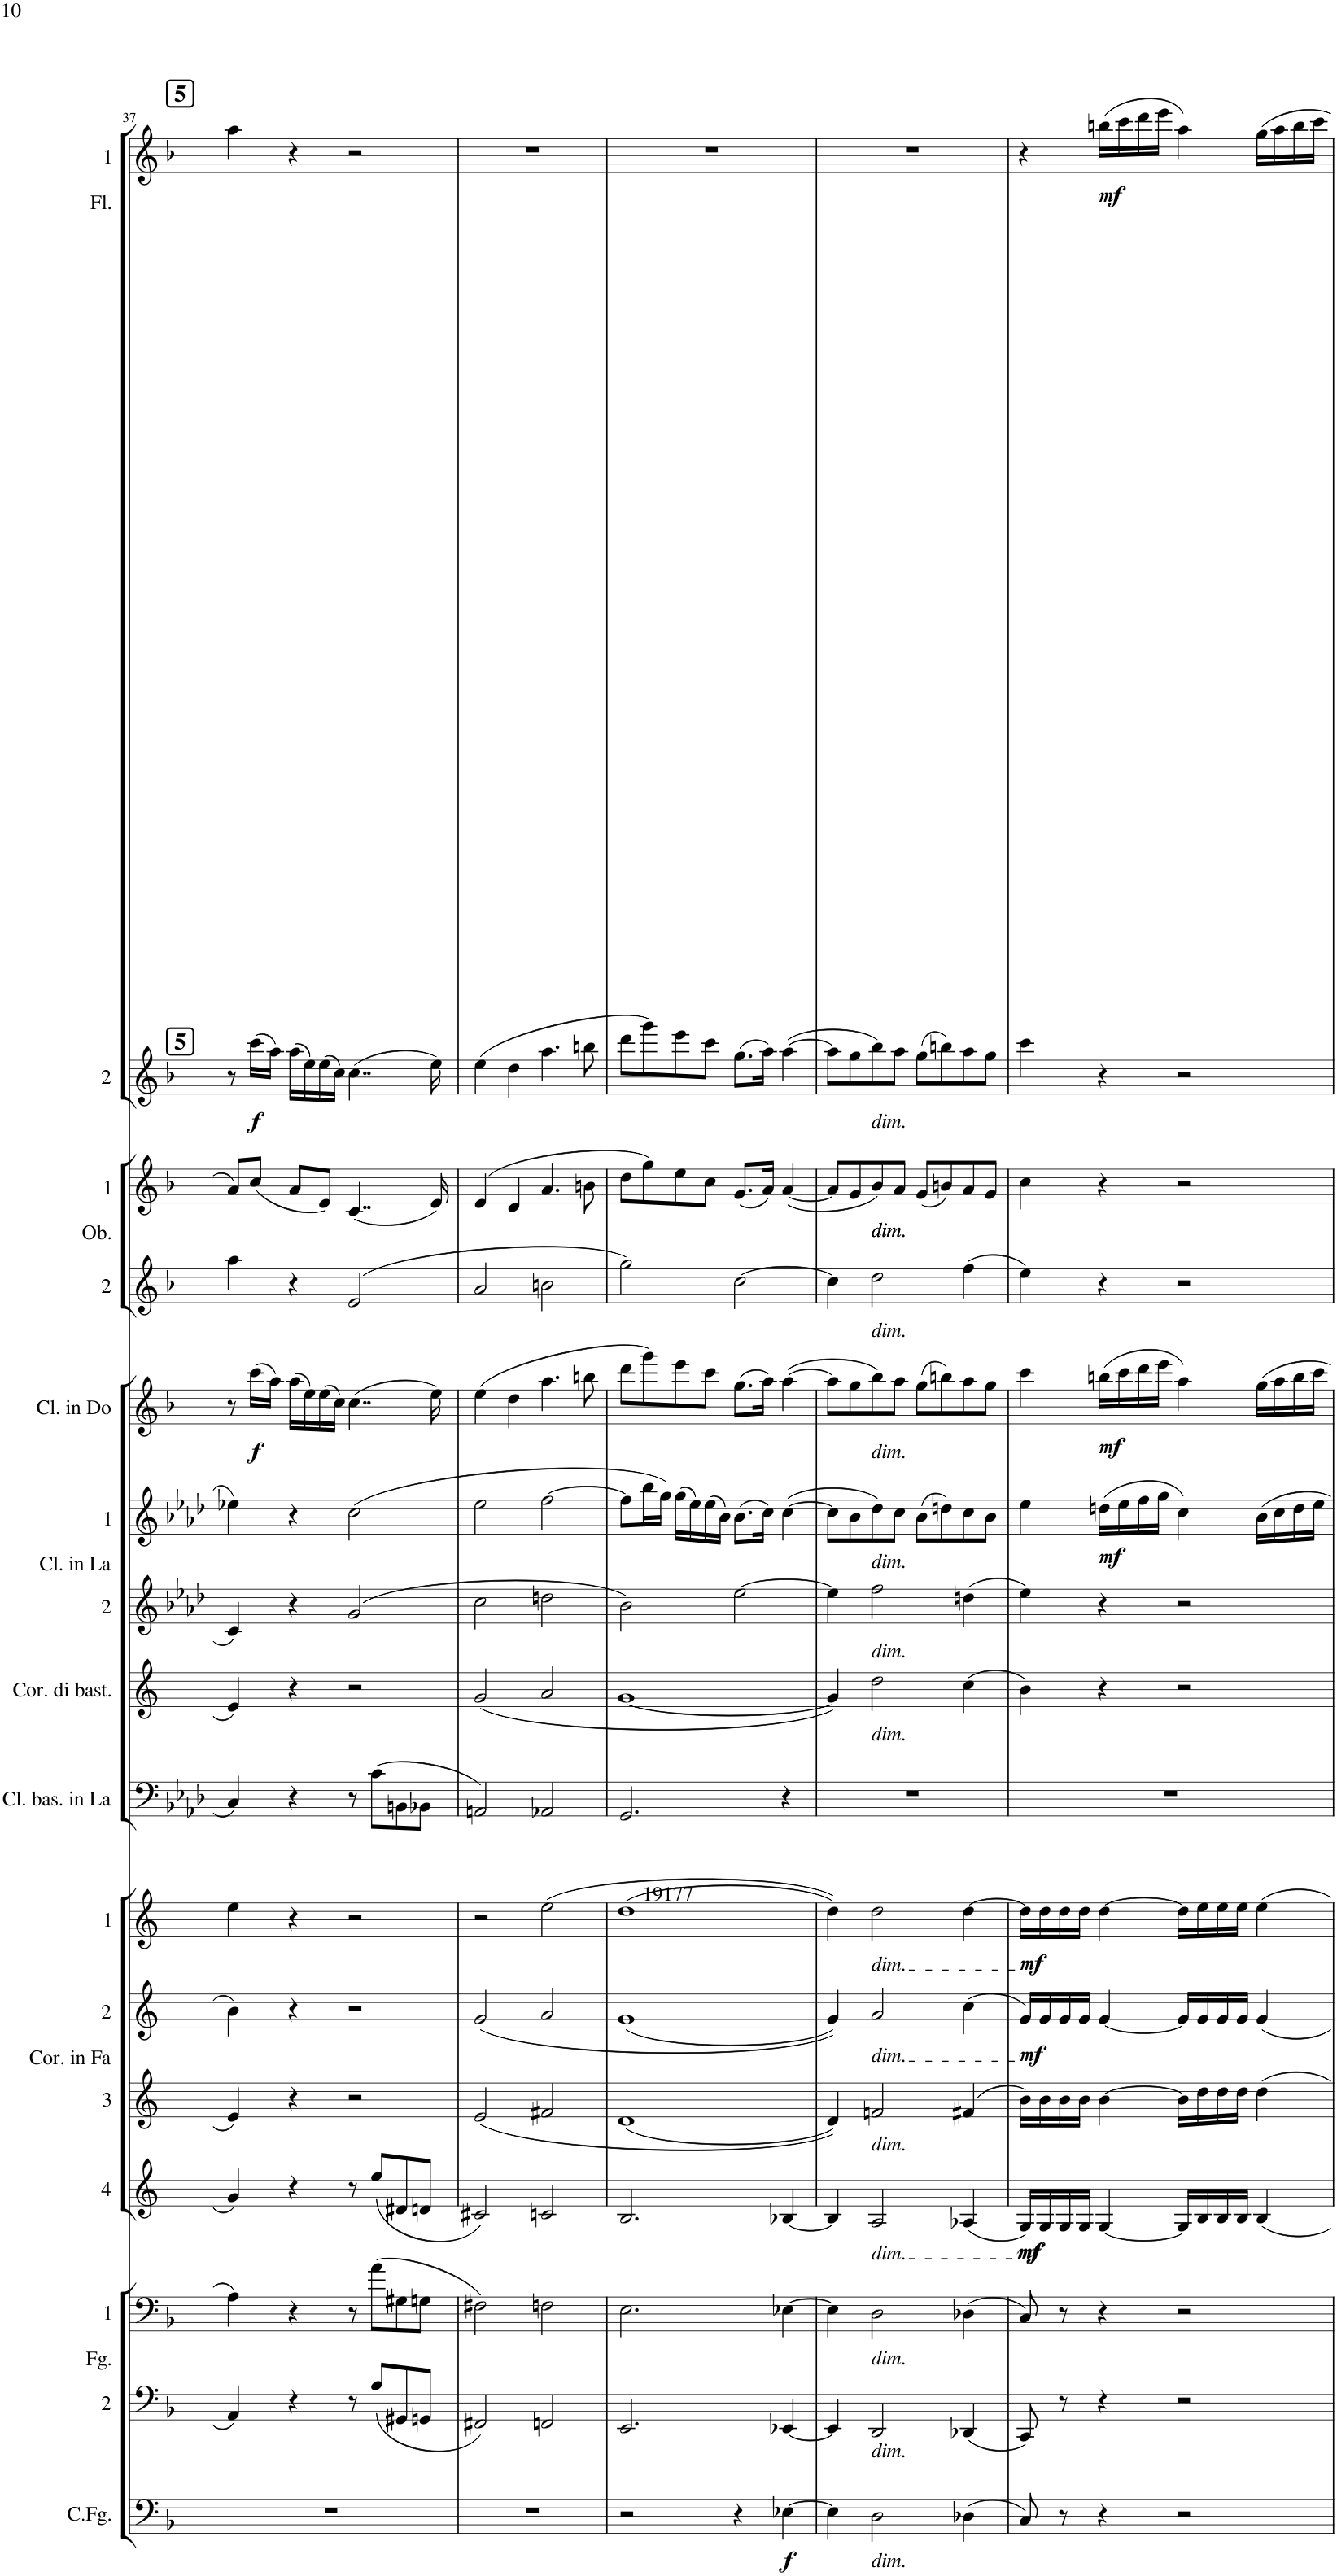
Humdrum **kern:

**kern	**dynam	**kern	**kern	**kern	**dynam	**kern	**kern	**dynam	**kern	**dynam	**kern	**kern	**kern	**kern	**dynam	**kern	**dynam	**kern	**kern	**kern	**dynam	**kern	**dynam
*part16	*part16	*part15	*part14	*part13	*part13	*part12	*part11	*part11	*part10	*part10	*part9	*part8	*part7	*part6	*part6	*part5	*part5	*part4	*part3	*part2	*part2	*part1	*part1
*staff16	*staff16	*staff15	*staff14	*staff13	*staff13	*staff12	*staff11	*staff11	*staff10	*staff10	*staff9	*staff8	*staff7	*staff6	*staff6	*staff5	*staff5	*staff4	*staff3	*staff2	*staff2	*staff1	*staff1
*I"Contrafagotto	*	*I"2	*I"1  Fagotti	*I"4	*	*I"3	*I"2  Corni in Fa	*	*I"1	*	*I"Clarinetto basso in La	*I"Corno di bassetto	*I"2	*I"1  Clarinetti in La	*	*I"Clarinetto in Do	*	*I"2	*I"1  Oboi	*I"2	*	*I"1  Flauti	*
*I'C.Fg.	*	*	*I'1  Fg.	*	*	*	*I'2  Cor. in Fa	*	*	*	*I'Cl. bas. in La	*I'Cor. di bast.	*	*I'1  Cl. in La	*	*I'Cl. in Do	*	*	*I'1  Ob.	*	*	*I'1  Fl.	*
!!LO:PB:g=z
*clefF4	*	*clefF4	*clefF4	*clefG2	*	*clefG2	*clefG2	*	*clefG2	*	*clefF4	*clefG2	*clefG2	*clefG2	*	*clefG2	*	*clefG2	*clefG2	*clefG2	*	*clefG2	*
*Trd7c12	*	*	*	*Trd4c7	*	*Trd4c7	*Trd4c7	*	*Trd4c7	*	*Trd2c3	*Trd4c7	*Trd2c3	*Trd2c3	*	*Trd1c2	*	*	*	*	*	*	*
*k[b-]	*	*k[b-]	*k[b-]	*k[]	*	*k[]	*k[]	*	*k[]	*	*k[b-e-a-d-]	*k[]	*k[b-e-a-d-]	*k[b-e-a-d-]	*	*k[b-]	*	*k[b-]	*k[b-]	*k[b-]	*	*k[b-]	*
*M4/4	*	*M4/4	*M4/4	*M4/4	*	*M4/4	*M4/4	*	*M4/4	*	*M4/4	*M4/4	*M4/4	*M4/4	*	*M4/4	*	*M4/4	*M4/4	*M4/4	*	*M4/4	*
*met(c)	*	*met(c)	*met(c)	*met(c)	*	*met(c)	*met(c)	*	*met(c)	*	*met(c)	*met(c)	*met(c)	*met(c)	*	*met(c)	*	*met(c)	*met(c)	*met(c)	*	*met(c)	*
!!LO:REH:place=s1:b:B:cj:fs=14:t=5
!!LO:REH:place=s1:a:B:cj:fs=14:t=5
=37	=37	=37	=37	=37	=37	=37	=37	=37	=37	=37	=37	=37	=37	=37	=37	=37	=37	=37	=37	=37	=37	=37	=37
1r	.	4AA/	4A\	4g/	.	4e/	4b\	.	4ee\	.	4C/	4e/	4c/	4ee-X\	.	8r	.	4aa\	8a/L	8r	.	4aa\	.
!	!	!	!	!	!	!	!	!	!	!	!	!	!	!	!	!	!LO:DY:b	!	!	!	!LO:DY:b	!	!
.	.	.	.	.	.	.	.	.	.	.	.	.	.	.	.	(16ccc\LL	f	.	(8cc/J	(16ccc\LL	f	.	.
.	.	.	.	.	.	.	.	.	.	.	.	.	.	.	.	16aa\JJ)	.	.	.	16aa\JJ)	.	.	.
.	.	4r	4r	4r	.	4r	4r	.	4r	.	4r	4r	4r	4r	.	(16aa\LL	.	4r	8a/L	(16aa\LL	.	4r	.
.	.	.	.	.	.	.	.	.	.	.	.	.	.	.	.	16ee\)	.	.	.	16ee\)	.	.	.
.	.	.	.	.	.	.	.	.	.	.	.	.	.	.	.	(16ee\	.	.	8e/J)	(16ee\	.	.	.
.	.	.	.	.	.	.	.	.	.	.	.	.	.	.	.	16cc\JJ)	.	.	.	16cc\JJ)	.	.	.
.	.	8r	8r	8r	.	2r	2r	.	2r	.	8r	2r	(2g/	(2cc\	.	(4..cc\	.	(2e/	(4..c/	(4..cc\	.	2r	.
.	.	(8A/L	(8a\L	(8ee/L	.	.	.	.	.	.	(8c\L	.	.	.	.	.	.	.	.	.	.	.	.
.	.	8GG#X/	8G#X\	8d#X/	.	.	.	.	.	.	8BBn\	.	.	.	.	.	.	.	.	.	.	.	.
.	.	8GGn/J	8Gn\J	8dn/J	.	.	.	.	.	.	8BB-X\J	.	.	.	.	.	.	.	.	.	.	.	.
.	.	.	.	.	.	.	.	.	.	.	.	.	.	.	.	16ee\)	.	.	16e/)	16ee\)	.	.	.
=38	=38	=38	=38	=38	=38	=38	=38	=38	=38	=38	=38	=38	=38	=38	=38	=38	=38	=38	=38	=38	=38	=38	=38
1r	.	2FF#X/)	2F#X\)	2c#X/)	.	(2e/	(2g/	.	2r	.	2AAn/)	(2g/	2cc\	2ee-\	.	(4ee\	.	2a/	(4e/	(4ee\	.	1r	.
.	.	.	.	.	.	.	.	.	.	.	.	.	.	.	.	4dd\	.	.	4d/	4dd\	.	.	.
.	.	2FFn/	2Fn\	2cn/	.	2f#X/	2a/	.	(2ee\	.	2AA-X/	2a/	2ddn\	[2ff\	.	4.aa\	.	2bn\	4.a/	4.aa\	.	.	.
.	.	.	.	.	.	.	.	.	.	.	.	.	.	.	.	8bbn\	.	.	8bn\	8bbn\	.	.	.
=39	=39	=39	=39	=39	=39	=39	=39	=39	=39	=39	=39	=39	=39	=39	=39	=39	=39	=39	=39	=39	=39	=39	=39
2r	.	2.EE/	2.E\	2.B/	.	(1d	(1g	.	(1dd	.	2.GG/	[1g	2b-\)	8ff\L]	.	8ddd\L	.	2gg\)	8dd\L	8ddd\L	.	1r	.
.	.	.	.	.	.	.	.	.	.	.	.	.	.	16bb-\L	.	8ggg\)	.	.	8gg\)	8ggg\)	.	.	.
.	.	.	.	.	.	.	.	.	.	.	.	.	.	16gg\JJ)	.	.	.	.	.	.	.	.	.
.	.	.	.	.	.	.	.	.	.	.	.	.	.	(16gg\LL	.	8eee\	.	.	8ee\	8eee\	.	.	.
.	.	.	.	.	.	.	.	.	.	.	.	.	.	16ee-\)	.	.	.	.	.	.	.	.	.
.	.	.	.	.	.	.	.	.	.	.	.	.	.	(16ee-\	.	8ccc\J	.	.	8cc\J	8ccc\J	.	.	.
.	.	.	.	.	.	.	.	.	.	.	.	.	.	16b-\JJ)	.	.	.	.	.	.	.	.	.
4r	.	.	.	.	.	.	.	.	.	.	.	.	[2ee-\	(8.b-\L	.	(8.gg\L	.	[2cc\	(8.g/L	(8.gg\L	.	.	.
.	.	.	.	.	.	.	.	.	.	.	.	.	.	16cc\Jk)	.	16aa\Jk)	.	.	16a/Jk)	16aa\Jk)	.	.	.
!	!LO:DY:b	!	!	!	!	!	!	!	!	!	!	!	!	!	!	!	!	!	!	!	!	!	!
[4E-X\	f	[4EE-X/	[4E-X\	[4B-X/	.	.	.	.	.	.	4r	.	.	([4cc\	.	([4aa\	.	.	([4a/	([4aa\	.	.	.
=40	=40	=40	=40	=40	=40	=40	=40	=40	=40	=40	=40	=40	=40	=40	=40	=40	=40	=40	=40	=40	=40	=40	=40
4E-\]	.	4EE-/]	4E-\]	4B-/]	.	4d/))	4g/))	.	4dd\))	.	1r	4g/])	4ee-\]	8cc\L]	.	8aa\L]	.	4cc\]	8a/L]	8aa\L]	.	1r	.
.	.	.	.	.	.	.	.	.	.	.	.	.	.	8b-\	.	8gg\	.	.	8g/	8gg\	.	.	.
!	!	!	!	!	!	!	!	!	!	!	!	!	!	!	!	!	!	!	!	!LO:TX:b:i:t=dim.	!	!	!
!	!	!	!	!	!	!	!	!	!	!	!	!	!	!	!	!	!	!	!LO:TX:b:i:t=dim.	!	!	!	!
!	!	!	!	!	!	!	!	!	!	!	!	!	!	!	!	!	!	!	!LO:TX:b:i:t=dim.	!	!	!	!
!	!	!	!	!	!	!	!	!	!	!	!	!	!	!	!	!	!	!LO:TX:b:i:t=dim.	!	!	!	!	!
!	!	!	!	!	!	!	!	!	!	!	!	!	!	!	!	!LO:TX:b:i:t=dim.	!	!	!	!	!	!	!
!	!	!	!	!	!	!	!	!	!	!	!	!	!	!LO:TX:b:i:t=dim.	!	!	!	!	!	!	!	!	!
!	!	!	!	!	!	!	!	!	!	!	!	!	!LO:TX:b:i:t=dim.	!	!	!	!	!	!	!	!	!	!
!	!	!	!	!	!	!	!	!	!	!	!	!LO:TX:b:i:t=dim.	!	!	!	!	!	!	!	!	!	!	!
!	!	!	!	!	!	!	!	!	!LO:TX:b:i:t=dim.	!	!	!	!	!	!	!	!	!	!	!	!	!	!
!	!	!	!	!	!	!	!LO:TX:b:i:t=dim.	!	!	!	!	!	!	!	!	!	!	!	!	!	!	!	!
!	!	!	!	!	!	!LO:TX:b:i:t=dim.	!	!	!	!	!	!	!	!	!	!	!	!	!	!	!	!	!
!	!	!	!	!LO:TX:b:i:t=dim.	!	!	!	!	!	!	!	!	!	!	!	!	!	!	!	!	!	!	!
!	!	!	!LO:TX:b:i:t=dim.	!	!	!	!	!	!	!	!	!	!	!	!	!	!	!	!	!	!	!	!
!	!	!LO:TX:b:i:t=dim.	!	!	!	!	!	!	!	!	!	!	!	!	!	!	!	!	!	!	!	!	!
!LO:TX:b:i:t=dim.	!	!	!	!	!	!	!	!	!	!	!	!	!	!	!	!	!	!	!	!	!	!	!
2D\	.	2DD/	2D\	2A/	.	2fn/	2a/	.	2dd\	.	.	2dd\	2ff\	8dd-\)	.	8bb-\)	.	2dd\	8b-/)	8bb-\)	.	.	.
.	.	.	.	.	.	.	.	.	.	.	.	.	.	8cc\J	.	8aa\J	.	.	8a/J	8aa\J	.	.	.
.	.	.	.	.	.	.	.	.	.	.	.	.	.	(8b-\L	.	(8gg\L	.	.	(8g/L	(8gg\L	.	.	.
.	.	.	.	.	.	.	.	.	.	.	.	.	.	8ddn\)	.	8bbn\)	.	.	8bn/)	8bbn\)	.	.	.
(4D-X\	.	(4DD-X/	(4D-X\	(4A-X/	.	(4f#X/	(4cc\	.	[4dd\	.	.	(4cc\	(4ddn\	8cc\	.	8aa\	.	(4ff\	8a/	8aa\	.	.	.
.	.	.	.	.	.	.	.	.	.	.	.	.	.	8b-\J	.	8gg\J	.	.	8g/J	8gg\J	.	.	.
=41	=41	=41	=41	=41	=41	=41	=41	=41	=41	=41	=41	=41	=41	=41	=41	=41	=41	=41	=41	=41	=41	=41	=41
!	!	!	!	!	!LO:DY:b	!	!	!	!	!	!	!	!	!	!	!	!	!	!	!	!	!	!
!	!	!	!	!	!LO:DY:n=1:b	!	!	!LO:DY:b	!	!LO:DY:b	!	!	!	!	!	!	!	!	!	!	!	!	!
8C/)	.	8CC/)	8C/)	16G/LL)	mf mf	16b\LL)	16g/LL)	mf	16dd\LL]	mf	1r	4b\)	4ee-\)	4ee-\	.	4ccc\	.	4ee\)	4cc\	4ccc\	.	4r	.
.	.	.	.	16G/	.	16b\	16g/	.	16dd\	.	.	.	.	.	.	.	.	.	.	.	.	.	.
8r	.	8r	8r	16G/	.	16b\	16g/	.	16dd\	.	.	.	.	.	.	.	.	.	.	.	.	.	.
.	.	.	.	16G/JJ	.	16b\JJ	16g/JJ	.	16dd\JJ	.	.	.	.	.	.	.	.	.	.	.	.	.	.
!	!	!	!	!	!	!	!	!	!	!	!	!	!	!	!LO:DY:b	!	!LO:DY:b	!	!	!	!	!	!LO:DY:b
4r	.	4r	4r	[4G/	.	[4b\	[4g/	.	[4dd\	.	.	4r	4r	(16ddn\LL	mf	(16bbn\LL	mf	4r	4r	4r	.	(16bbn\LL	mf
.	.	.	.	.	.	.	.	.	.	.	.	.	.	16ee-\	.	16ccc\	.	.	.	.	.	16ccc\	.
.	.	.	.	.	.	.	.	.	.	.	.	.	.	16ff\	.	16ddd\	.	.	.	.	.	16ddd\	.
.	.	.	.	.	.	.	.	.	.	.	.	.	.	16gg\JJ	.	16eee\JJ	.	.	.	.	.	16eee\JJ	.
2r	.	2r	2r	16G/LL]	.	16b\LL]	16g/LL]	.	16dd\LL]	.	.	2r	2r	4cc\)	.	4aa\)	.	2r	2r	2r	.	4aa\)	.
.	.	.	.	16B/	.	16dd\	16g/	.	16ee\	.	.	.	.	.	.	.	.	.	.	.	.	.	.
.	.	.	.	16B/	.	16dd\	16g/	.	16ee\	.	.	.	.	.	.	.	.	.	.	.	.	.	.
.	.	.	.	16B/JJ	.	16dd\JJ	16g/JJ	.	16ee\JJ	.	.	.	.	.	.	.	.	.	.	.	.	.	.
.	.	.	.	4B/	.	4dd\	4g/	.	4ee\	.	.	.	.	16b-\LL	.	16gg\LL	.	.	.	.	.	16gg\LL	.
.	.	.	.	.	.	.	.	.	.	.	.	.	.	16cc\	.	16aa\	.	.	.	.	.	16aa\	.
.	.	.	.	.	.	.	.	.	.	.	.	.	.	16dd\	.	16bb\	.	.	.	.	.	16bb\	.
.	.	.	.	.	.	.	.	.	.	.	.	.	.	16ee-\JJ	.	16ccc\JJ	.	.	.	.	.	16ccc\JJ	.
=	=	=	=	=	=	=	=	=	=	=	=	=	=	=	=	=	=	=	=	=	=	=	=
*-	*-	*-	*-	*-	*-	*-	*-	*-	*-	*-	*-	*-	*-	*-	*-	*-	*-	*-	*-	*-	*-	*-	*-
